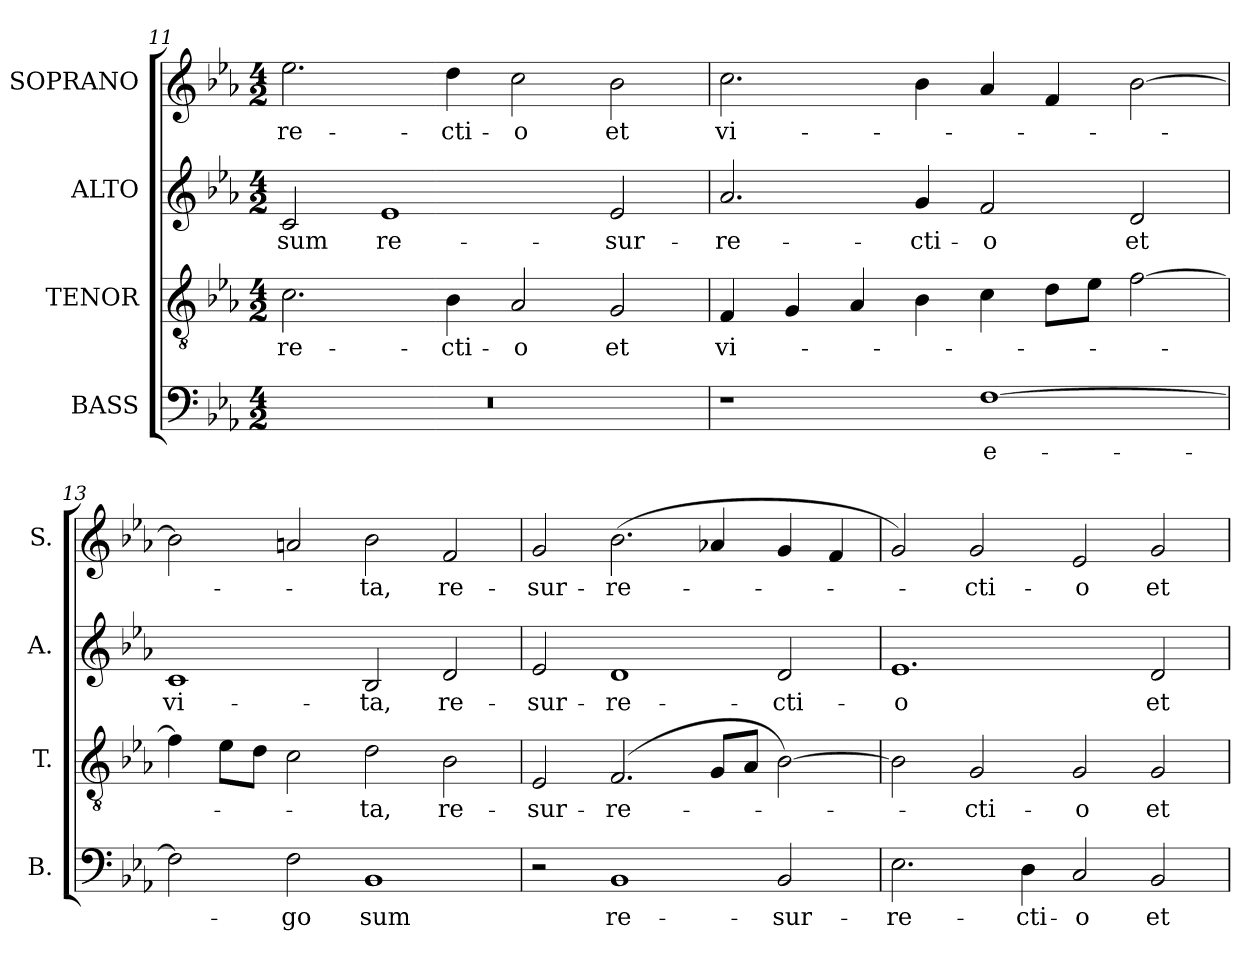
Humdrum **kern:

**kern	**text	**kern	**text	**kern	**text	**kern	**text
*part4	*part4	*part3	*part3	*part2	*part2	*part1	*part1
*staff4	*staff4	*staff3	*staff3	*staff2	*staff2	*staff1	*staff1
*I"BASS	*	*I"TENOR	*	*I"ALTO	*	*I"SOPRANO	*
*I'B.	*	*I'T.	*	*I'A.	*	*I'S.	*
*clefF4	*	*clefGv2	*	*clefG2	*	*clefG2	*
*	*	*ITrd7c12	*	*	*	*	*
*k[b-e-a-]	*	*k[b-e-a-]	*	*k[b-e-a-]	*	*k[b-e-a-]	*
*E-:	*	*E-:	*	*E-:	*	*E-:	*
*M4/2	*	*M4/2	*	*M4/2	*	*M4/2	*
=11	=11	=11	=11	=11	=11	=11	=11
!LO:N:vis=1	!	!	!	!	!	!	!
!	!	!	!LO:LY:b:color=#000000	!	!	!	!
!	!	!	!	!	!LO:LY:b:color=#000000	!	!
!	!	!	!	!	!	!	!LO:LY:b:color=#000000
0r	.	2.Ci\	-re-	2ci/	sum	2.ee-i\	-re-
!	!	!	!	!	!LO:LY:b:color=#000000	!	!
.	.	.	.	1e-i	re-	.	.
!	!	!	!LO:LY:b:color=#000000	!	!	!	!
!	!	!	!	!	!	!	!LO:LY:b:color=#000000
.	.	4BB-i\	-cti-	.	.	4ddi\	-cti-
!	!	!	!LO:LY:b:color=#000000	!	!	!	!
!	!	!	!	!	!	!	!LO:LY:b:color=#000000
.	.	2AA-i/	-o	.	.	2cci\	-o
!	!	!	!LO:LY:b:color=#000000	!	!	!	!
!	!	!	!	!	!LO:LY:b:color=#000000	!	!
!	!	!	!	!	!	!	!LO:LY:b:color=#000000
.	.	2GGi/	et	2e-i/	-sur-	2b-i\	et
!!LO:LB:g=z
=12	=12	=12	=12	=12	=12	=12	=12
!	!	!	!LO:LY:b:color=#000000	!	!	!	!
!	!	!	!	!	!LO:LY:b:color=#000000	!	!
!	!	!	!	!	!	!	!LO:LY:b:color=#000000
1r	.	4FFi/	vi-	2.a-i/	-re-	2.cci\	vi-
.	.	4GGi/	.	.	.	.	.
.	.	4AA-i/	.	.	.	.	.
!	!	!	!	!	!LO:LY:b:color=#000000	!	!
.	.	4BB-i\	.	4gi/	-cti-	4b-i\	.
!	!LO:LY:b:color=#000000	!	!	!	!	!	!
!	!	!	!	!	!LO:LY:b:color=#000000	!	!
[1Fi	e-	4Ci\	.	2fi/	-o	4a-i/	.
.	.	8Di\L	.	.	.	4fi/	.
.	.	8E-i\J	.	.	.	.	.
!	!	!	!	!	!LO:LY:b:color=#000000	!	!
.	.	[2Fi\	.	2di/	et	[2b-i\	.
=13	=13	=13	=13	=13	=13	=13	=13
!	!	!	!	!	!LO:LY:b:color=#000000	!	!
2Fi\]	.	4Fi\]	.	1ci	vi-	2b-i\]	.
.	.	8E-i\L	.	.	.	.	.
.	.	8Di\J	.	.	.	.	.
!	!LO:LY:b:color=#000000	!	!	!	!	!	!
2Fi\	-go	2Ci\	.	.	.	2ani/	.
!	!LO:LY:b:color=#000000	!	!	!	!	!	!
!	!	!	!LO:LY:b:color=#000000	!	!	!	!
!	!	!	!	!	!LO:LY:b:color=#000000	!	!
!	!	!	!	!	!	!	!LO:LY:b:color=#000000
1BB-i	sum	2Di\	-ta,	2B-i/	-ta,	2b-i\	-ta,
!	!	!	!LO:LY:b:color=#000000	!	!	!	!
!	!	!	!	!	!LO:LY:b:color=#000000	!	!
!	!	!	!	!	!	!	!LO:LY:b:color=#000000
.	.	2BB-i\	re-	2di/	re-	2fi/	re-
=14	=14	=14	=14	=14	=14	=14	=14
!	!	!	!LO:LY:b:color=#000000	!	!	!	!
!	!	!	!	!	!LO:LY:b:color=#000000	!	!
!	!	!	!	!	!	!	!LO:LY:b:color=#000000
2r	.	2EE-i/	-sur-	2e-i/	-sur-	2gi/	-sur-
!	!LO:LY:b:color=#000000	!	!	!	!	!	!
!	!	!	!LO:LY:b:color=#000000	!	!	!	!
!	!	!	!	!	!LO:LY:b:color=#000000	!	!
!	!	!	!	!	!	!	!LO:LY:b:color=#000000
1BB-i	re-	(2.FFi/	-re-	1di	-re-	(2.b-i\	-re-
.	.	8GGi/L	.	.	.	4a-Xi/	.
.	.	8AA-i/J	.	.	.	.	.
!	!LO:LY:b:color=#000000	!	!	!	!	!	!
!	!	!	!	!	!LO:LY:b:color=#000000	!	!
2BB-i/	-sur-	[2BB-i\)	.	2di/	-cti-	4gi/	.
.	.	.	.	.	.	4fi/	.
=15	=15	=15	=15	=15	=15	=15	=15
!	!LO:LY:b:color=#000000	!	!	!	!	!	!
!	!	!	!	!	!LO:LY:b:color=#000000	!	!
2.E-i\	-re-	2BB-i\]	.	1.e-i	-o	2gi/)	.
!	!	!	!LO:LY:b:color=#000000	!	!	!	!
!	!	!	!	!	!	!	!LO:LY:b:color=#000000
.	.	2GGi/	-cti-	.	.	2gi/	-cti-
!	!LO:LY:b:color=#000000	!	!	!	!	!	!
4Di\	-cti-	.	.	.	.	.	.
!	!LO:LY:b:color=#000000	!	!	!	!	!	!
!	!	!	!LO:LY:b:color=#000000	!	!	!	!
!	!	!	!	!	!	!	!LO:LY:b:color=#000000
2Ci/	-o	2GGi/	-o	.	.	2e-i/	-o
!	!LO:LY:b:color=#000000	!	!	!	!	!	!
!	!	!	!LO:LY:b:color=#000000	!	!	!	!
!	!	!	!	!	!LO:LY:b:color=#000000	!	!
!	!	!	!	!	!	!	!LO:LY:b:color=#000000
2BB-i/	et	2GGi/	et	2di/	et	2gi/	et
=	=	=	=	=	=	=	=
*-	*-	*-	*-	*-	*-	*-	*-
